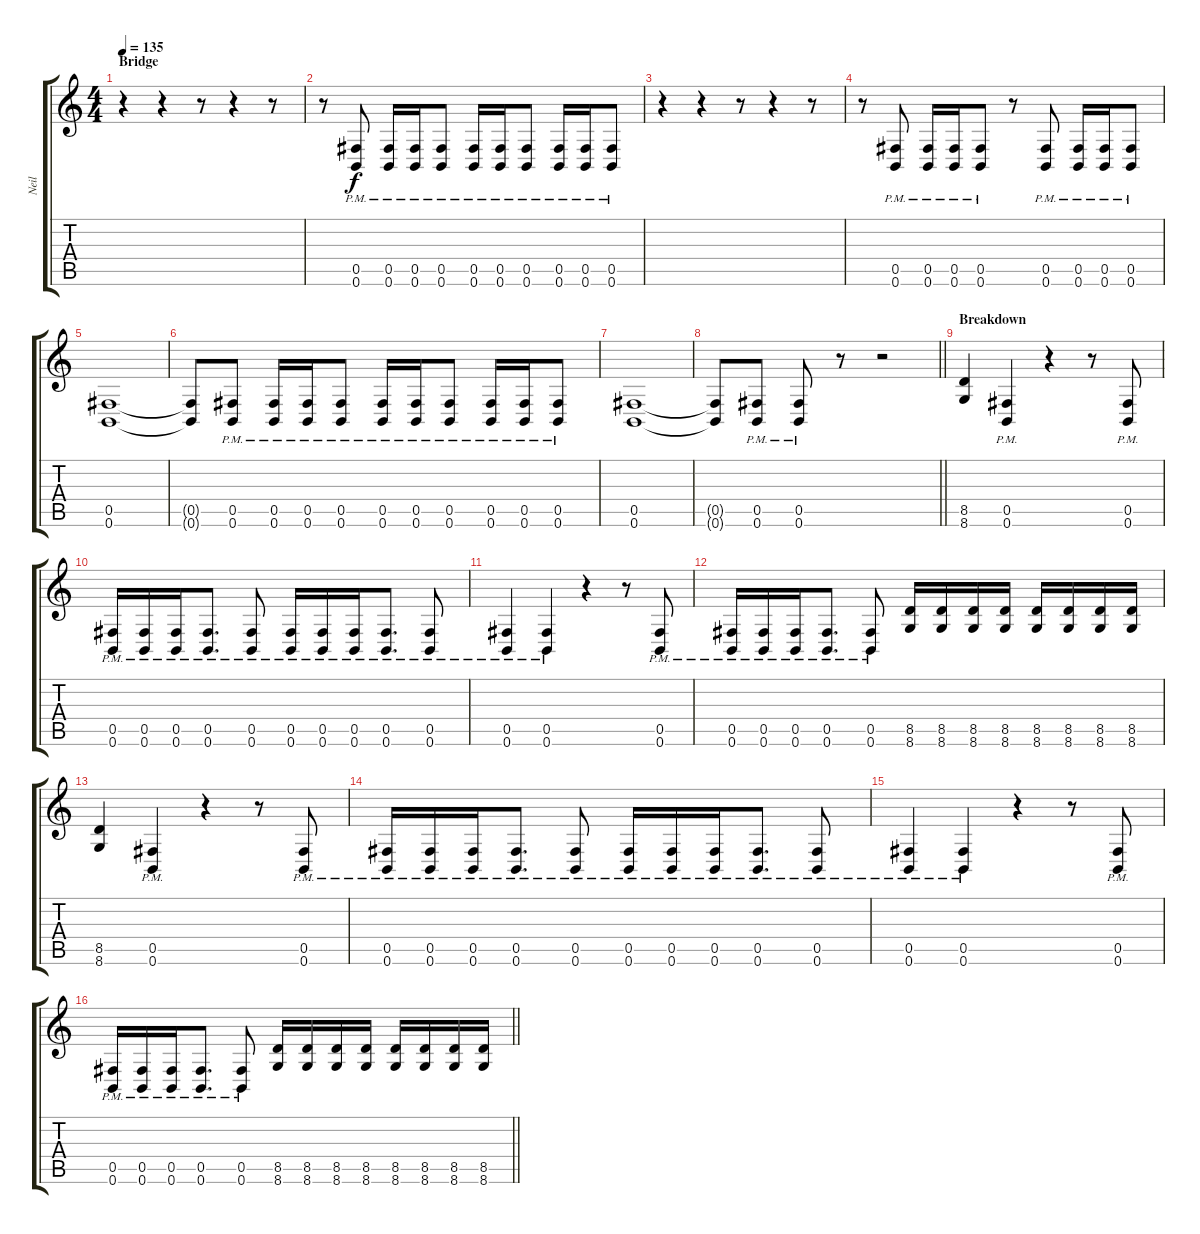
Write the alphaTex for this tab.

\track ("Neil" "Neil") {instrument distortionguitar}
\staff {score tabs}
\tuning (Db4 Ab3 E3 B2 Gb2 B1) {hide}
\ts (4 4)
\section ("" "Bridge")
\tempo 135
\clef g2
\ks c
r.4{dy f} r.4 r.8 r.4 r.8 |
r.8 (0.5{pm} 0.6{pm}).8 (0.5{pm} 0.6{pm}).16 (0.5{pm} 0.6{pm}).16 (0.5{pm} 0.6{pm}).8 (0.5{pm} 0.6{pm}).16 (0.5{pm} 0.6{pm}).16 (0.5{pm} 0.6{pm}).8 (0.5{pm} 0.6{pm}).16 (0.5{pm} 0.6{pm}).16 (0.5{pm} 0.6{pm}).8 |
r.4 r.4 r.8 r.4 r.8 |
r.8 (0.5{pm} 0.6{pm}).8 (0.5{pm} 0.6{pm}).16 (0.5{pm} 0.6{pm}).16 (0.5{pm} 0.6{pm}).8 r.8 (0.5{pm} 0.6{pm}).8 (0.5{pm} 0.6{pm}).16 (0.5{pm} 0.6{pm}).16 (0.5{pm} 0.6{pm}).8 |
(0.5 0.6).1 |
(0.5{t} 0.6{t}).8 (0.5{pm} 0.6{pm}).8 (0.5{pm} 0.6{pm}).16 (0.5{pm} 0.6{pm}).16 (0.5{pm} 0.6{pm}).8 (0.5{pm} 0.6{pm}).16 (0.5{pm} 0.6{pm}).16 (0.5{pm} 0.6{pm}).8 (0.5{pm} 0.6{pm}).16 (0.5{pm} 0.6{pm}).16 (0.5{pm} 0.6{pm}).8 |
(0.5 0.6).1 |
\barLineRight lightlight
(0.5{t} 0.6{t}).8 (0.5{pm} 0.6{pm}).8 (0.5{pm} 0.6{pm}).8 r.8 r.2 |
\section ("" "Breakdown")
(8.5 8.6).4 (0.5{pm} 0.6{pm}).4 r.4 r.8 (0.5{pm} 0.6{pm}).8 |
(0.5{pm} 0.6{pm}).16 (0.5{pm} 0.6{pm}).16 (0.5{pm} 0.6{pm}).16 (0.5{pm} 0.6{pm}).8{d} (0.5{pm} 0.6{pm}).8 (0.5{pm} 0.6{pm}).16 (0.5{pm} 0.6{pm}).16 (0.5{pm} 0.6{pm}).16 (0.5{pm} 0.6{pm}).8{d} (0.5{pm} 0.6{pm}).8 |
(0.5{pm} 0.6{pm}).4 (0.5{pm} 0.6{pm}).4 r.4 r.8 (0.5{pm} 0.6{pm}).8 |
(0.5{pm} 0.6{pm}).16 (0.5{pm} 0.6{pm}).16 (0.5{pm} 0.6{pm}).16 (0.5{pm} 0.6{pm}).8{d} (0.5{pm} 0.6{pm}).8 (8.5 8.6).16 (8.5 8.6).16 (8.5 8.6).16 (8.5 8.6).16 (8.5 8.6).16 (8.5 8.6).16 (8.5 8.6).16 (8.5 8.6).16 |
(8.5 8.6).4 (0.5{pm} 0.6{pm}).4 r.4 r.8 (0.5{pm} 0.6{pm}).8 |
(0.5{pm} 0.6{pm}).16 (0.5{pm} 0.6{pm}).16 (0.5{pm} 0.6{pm}).16 (0.5{pm} 0.6{pm}).8{d} (0.5{pm} 0.6{pm}).8 (0.5{pm} 0.6{pm}).16 (0.5{pm} 0.6{pm}).16 (0.5{pm} 0.6{pm}).16 (0.5{pm} 0.6{pm}).8{d} (0.5{pm} 0.6{pm}).8 |
(0.5{pm} 0.6{pm}).4 (0.5{pm} 0.6{pm}).4 r.4 r.8 (0.5{pm} 0.6{pm}).8 |
\barLineRight lightlight
(0.5{pm} 0.6{pm}).16 (0.5{pm} 0.6{pm}).16 (0.5{pm} 0.6{pm}).16 (0.5{pm} 0.6{pm}).8{d} (0.5{pm} 0.6{pm}).8 (8.5 8.6).16 (8.5 8.6).16 (8.5 8.6).16 (8.5 8.6).16 (8.5 8.6).16 (8.5 8.6).16 (8.5 8.6).16 (8.5 8.6).16
